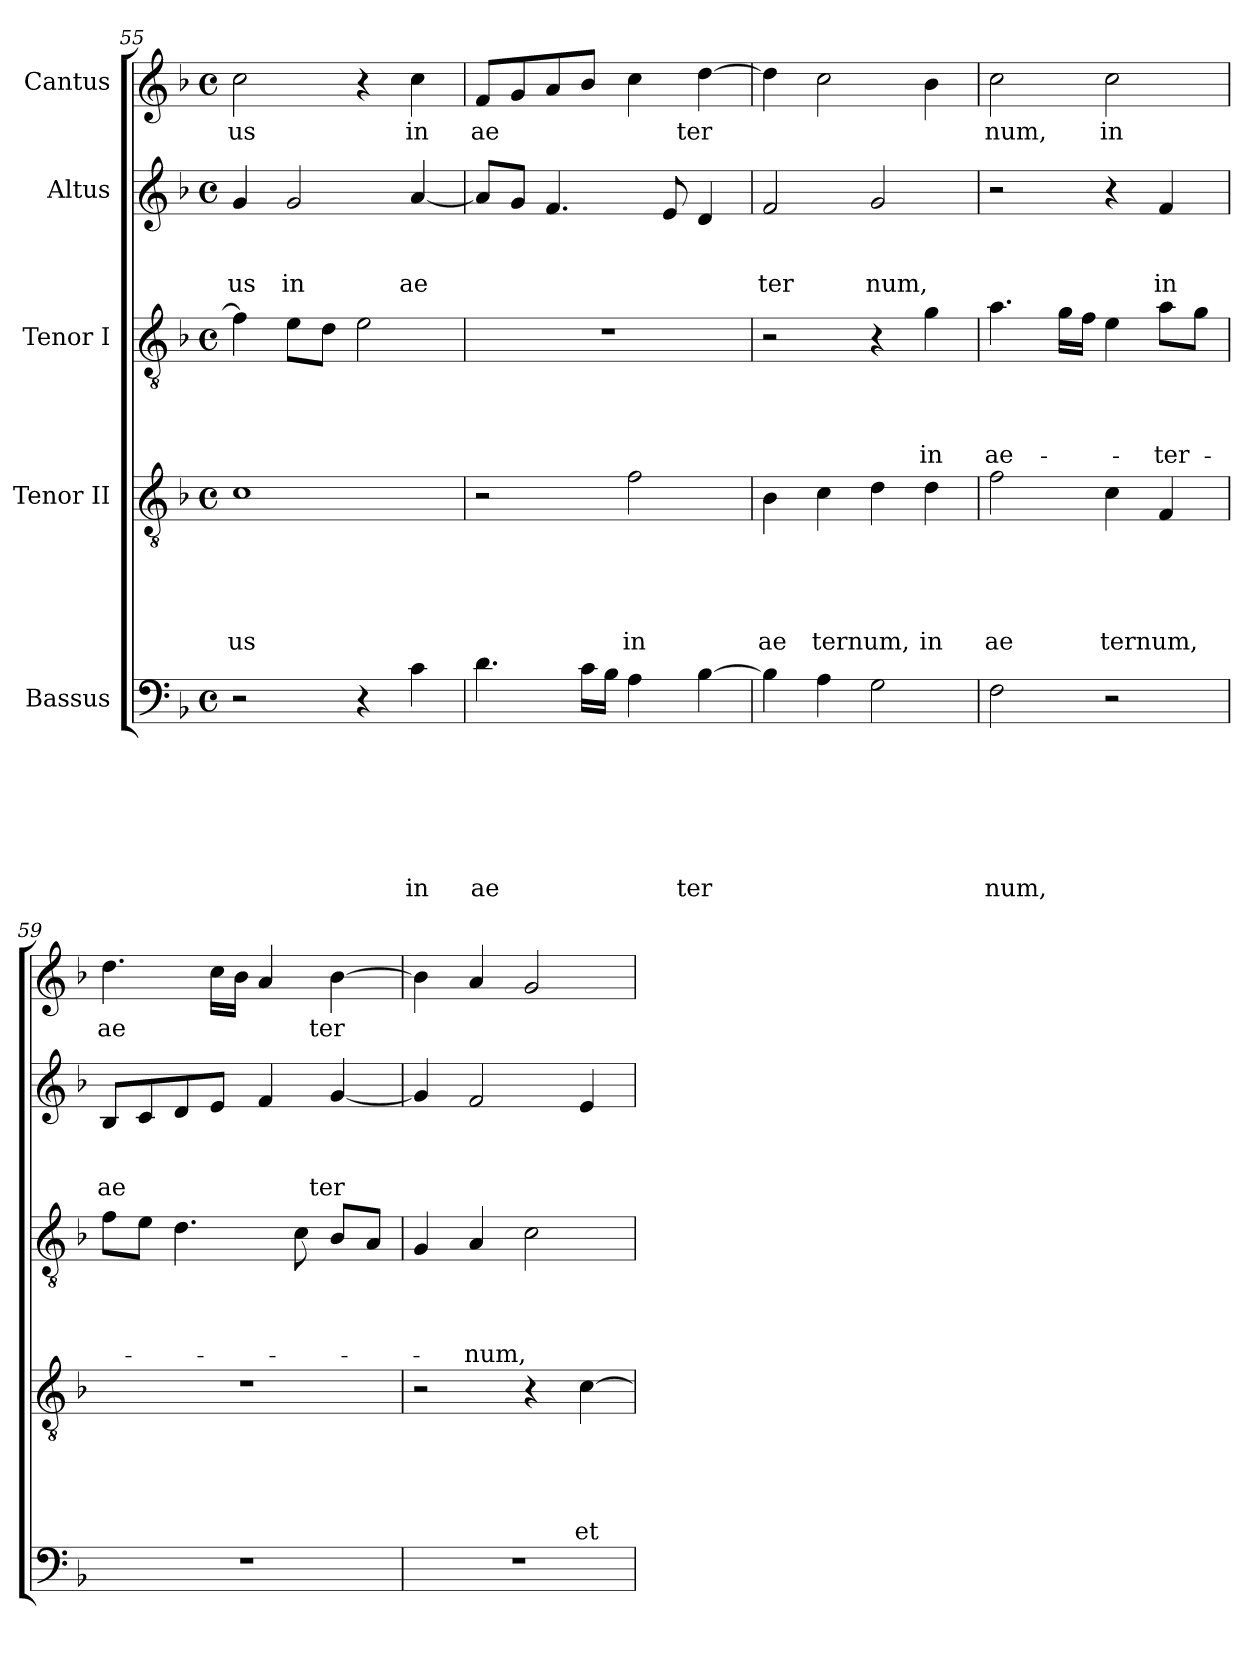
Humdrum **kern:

**kern	**text	**text	**text	**text	**text	**text	**text	**kern	**text	**text	**text	**text	**text	**kern	**text	**text	**text	**text	**kern	**text	**text	**text	**kern	**text
*part5	*part5	*part5	*part5	*part5	*part5	*part5	*part5	*part4	*part4	*part4	*part4	*part4	*part4	*part3	*part3	*part3	*part3	*part3	*part2	*part2	*part2	*part2	*part1	*part1
*staff5	*staff5	*staff5	*staff5	*staff5	*staff5	*staff5	*staff5	*staff4	*staff4	*staff4	*staff4	*staff4	*staff4	*staff3	*staff3	*staff3	*staff3	*staff3	*staff2	*staff2	*staff2	*staff2	*staff1	*staff1
*I"Bassus	*	*	*	*	*	*	*	*I"Tenor II	*	*	*	*	*	*I"Tenor I	*	*	*	*	*I"Altus	*	*	*	*I"Cantus	*
!!LO:PB:g=z
*clefF4	*	*	*	*	*	*	*	*clefGv2	*	*	*	*	*	*clefGv2	*	*	*	*	*clefG2	*	*	*	*clefG2	*
*k[b-]	*	*	*	*	*	*	*	*k[b-]	*	*	*	*	*	*k[b-]	*	*	*	*	*k[b-]	*	*	*	*k[b-]	*
*F:	*	*	*	*	*	*	*	*F:	*	*	*	*	*	*F:	*	*	*	*	*F:	*	*	*	*F:	*
*M4/4	*	*	*	*	*	*	*	*M4/4	*	*	*	*	*	*M4/4	*	*	*	*	*M4/4	*	*	*	*M4/4	*
*met(c)	*	*	*	*	*	*	*	*met(c)	*	*	*	*	*	*met(c)	*	*	*	*	*met(c)	*	*	*	*met(c)	*
=55	=55	=55	=55	=55	=55	=55	=55	=55	=55	=55	=55	=55	=55	=55	=55	=55	=55	=55	=55	=55	=55	=55	=55	=55
!	!	!	!	!	!	!	!	!	!	!	!	!	!LO:LY:b	!	!	!	!	!	!	!	!	!LO:LY:b	!	!LO:LY:b
2r	.	.	.	.	.	.	.	1c	.	.	.	.	-us	4f\]	.	.	.	.	4g/	.	.	us	2cc\	us
!	!	!	!	!	!	!	!	!	!	!	!	!	!	!	!	!	!	!	!	!	!	!LO:LY:b	!	!
.	.	.	.	.	.	.	.	.	.	.	.	.	.	8e\L	.	.	.	.	2g/	.	.	in	.	.
.	.	.	.	.	.	.	.	.	.	.	.	.	.	8d\J	.	.	.	.	.	.	.	.	.	.
4r	.	.	.	.	.	.	.	.	.	.	.	.	.	2e\	.	.	.	.	.	.	.	.	4r	.
!	!	!	!	!	!	!	!LO:LY:b	!	!	!	!	!	!	!	!	!	!	!	!	!	!	!LO:LY:b	!	!LO:LY:b
4c\	.	.	.	.	.	.	in	.	.	.	.	.	.	.	.	.	.	.	[<4a/	.	.	ae	4cc\	in
=56	=56	=56	=56	=56	=56	=56	=56	=56	=56	=56	=56	=56	=56	=56	=56	=56	=56	=56	=56	=56	=56	=56	=56	=56
!	!	!	!	!	!	!	!LO:LY:b	!	!	!	!	!	!	!	!	!	!	!	!	!	!	!	!	!LO:LY:b
4.d\	.	.	.	.	.	.	ae	2r	.	.	.	.	.	1r	.	.	.	.	8a/L]	.	.	.	8f/L	ae
.	.	.	.	.	.	.	.	.	.	.	.	.	.	.	.	.	.	.	8g/J	.	.	.	8g/	.
.	.	.	.	.	.	.	.	.	.	.	.	.	.	.	.	.	.	.	4.f/	.	.	.	8a/	.
16c\LL	.	.	.	.	.	.	.	.	.	.	.	.	.	.	.	.	.	.	.	.	.	.	8b-/J	.
16B-\JJ	.	.	.	.	.	.	.	.	.	.	.	.	.	.	.	.	.	.	.	.	.	.	.	.
!	!	!	!	!	!	!	!	!	!	!	!	!	!LO:LY:b	!	!	!	!	!	!	!	!	!	!	!
4A\	.	.	.	.	.	.	.	2f\	.	.	.	.	in	.	.	.	.	.	.	.	.	.	4cc\	.
.	.	.	.	.	.	.	.	.	.	.	.	.	.	.	.	.	.	.	8e/	.	.	.	.	.
!	!	!	!	!	!	!	!LO:LY:b	!	!	!	!	!	!	!	!	!	!	!	!	!	!	!	!	!LO:LY:b
[>4B-\	.	.	.	.	.	.	ter	.	.	.	.	.	.	.	.	.	.	.	4d/	.	.	.	[>4dd\	ter
=57	=57	=57	=57	=57	=57	=57	=57	=57	=57	=57	=57	=57	=57	=57	=57	=57	=57	=57	=57	=57	=57	=57	=57	=57
!	!	!	!	!	!	!	!	!	!	!	!	!	!LO:LY:b	!	!	!	!	!	!	!	!	!LO:LY:b	!	!
4B-\]	.	.	.	.	.	.	.	4B-\	.	.	.	.	ae	2r	.	.	.	.	2f/	.	.	ter	4dd\]	.
!	!	!	!	!	!	!	!	!	!	!	!	!	!LO:LY:b	!	!	!	!	!	!	!	!	!	!	!
4A\	.	.	.	.	.	.	.	4c\	.	.	.	.	ternum,	.	.	.	.	.	.	.	.	.	2cc\	.
!	!	!	!	!	!	!	!	!	!	!	!	!	!	!	!	!	!	!	!	!	!	!LO:LY:b	!	!
2G\	.	.	.	.	.	.	.	4d\	.	.	.	.	.	4r	.	.	.	.	2g/	.	.	num,	.	.
!	!	!	!	!	!	!	!	!	!	!	!	!	!LO:LY:b	!	!	!	!	!LO:LY:b	!	!	!	!	!	!
.	.	.	.	.	.	.	.	4d\	.	.	.	.	in	4g\	.	.	.	in	.	.	.	.	4b-\	.
=58	=58	=58	=58	=58	=58	=58	=58	=58	=58	=58	=58	=58	=58	=58	=58	=58	=58	=58	=58	=58	=58	=58	=58	=58
!	!	!	!	!	!	!	!LO:LY:b	!	!	!	!	!	!LO:LY:b	!	!	!	!	!LO:LY:b	!	!	!	!	!	!LO:LY:b
2F\	.	.	.	.	.	.	num,	2f\	.	.	.	.	ae	4.a\	.	.	.	ae-	2r	.	.	.	2cc\	num,
.	.	.	.	.	.	.	.	.	.	.	.	.	.	16g\LL	.	.	.	.	.	.	.	.	.	.
.	.	.	.	.	.	.	.	.	.	.	.	.	.	16f\JJ	.	.	.	.	.	.	.	.	.	.
!	!	!	!	!	!	!	!	!	!	!	!	!	!LO:LY:b	!	!	!	!	!	!	!	!	!	!	!LO:LY:b
2r	.	.	.	.	.	.	.	4c\	.	.	.	.	ternum,	4e\	.	.	.	.	4r	.	.	.	2cc\	in
!	!	!	!	!	!	!	!	!	!	!	!	!	!	!	!	!	!	!LO:LY:b	!	!	!	!LO:LY:b	!	!
.	.	.	.	.	.	.	.	4F/	.	.	.	.	.	8a\L	.	.	.	-ter-	4f/	.	.	in	.	.
.	.	.	.	.	.	.	.	.	.	.	.	.	.	8g\J	.	.	.	.	.	.	.	.	.	.
=59	=59	=59	=59	=59	=59	=59	=59	=59	=59	=59	=59	=59	=59	=59	=59	=59	=59	=59	=59	=59	=59	=59	=59	=59
!	!	!	!	!	!	!	!	!	!	!	!	!	!	!	!	!	!	!	!	!	!	!LO:LY:b	!	!LO:LY:b
1r	.	.	.	.	.	.	.	1r	.	.	.	.	.	8f\L	.	.	.	.	8B-/L	.	.	ae	4.dd\	ae
.	.	.	.	.	.	.	.	.	.	.	.	.	.	8e\J	.	.	.	.	8c/	.	.	.	.	.
.	.	.	.	.	.	.	.	.	.	.	.	.	.	4.d\	.	.	.	.	8d/	.	.	.	.	.
.	.	.	.	.	.	.	.	.	.	.	.	.	.	.	.	.	.	.	8e/J	.	.	.	16cc\LL	.
.	.	.	.	.	.	.	.	.	.	.	.	.	.	.	.	.	.	.	.	.	.	.	16b-\JJ	.
.	.	.	.	.	.	.	.	.	.	.	.	.	.	.	.	.	.	.	4f/	.	.	.	4a/	.
.	.	.	.	.	.	.	.	.	.	.	.	.	.	8c\	.	.	.	.	.	.	.	.	.	.
!	!	!	!	!	!	!	!	!	!	!	!	!	!	!	!	!	!	!	!	!	!	!LO:LY:b	!	!LO:LY:b
.	.	.	.	.	.	.	.	.	.	.	.	.	.	8B-/L	.	.	.	.	[<4g/	.	.	ter	[>4b-\	ter
.	.	.	.	.	.	.	.	.	.	.	.	.	.	8A/J	.	.	.	.	.	.	.	.	.	.
=60	=60	=60	=60	=60	=60	=60	=60	=60	=60	=60	=60	=60	=60	=60	=60	=60	=60	=60	=60	=60	=60	=60	=60	=60
1r	.	.	.	.	.	.	.	2r	.	.	.	.	.	4G/	.	.	.	.	4g/]	.	.	.	4b-\]	.
!	!	!	!	!	!	!	!	!	!	!	!	!	!	!	!	!	!	!LO:LY:b	!	!	!	!	!	!
.	.	.	.	.	.	.	.	.	.	.	.	.	.	4A/	.	.	.	-num,	2f/	.	.	.	4a/	.
.	.	.	.	.	.	.	.	4r	.	.	.	.	.	2c\	.	.	.	.	.	.	.	.	2g/	.
!	!	!	!	!	!	!	!	!	!	!	!	!	!LO:LY:b	!	!	!	!	!	!	!	!	!	!	!
.	.	.	.	.	.	.	.	[<4c\	.	.	.	.	et	.	.	.	.	.	4e/	.	.	.	.	.
=	=	=	=	=	=	=	=	=	=	=	=	=	=	=	=	=	=	=	=	=	=	=	=	=
*-	*-	*-	*-	*-	*-	*-	*-	*-	*-	*-	*-	*-	*-	*-	*-	*-	*-	*-	*-	*-	*-	*-	*-	*-
